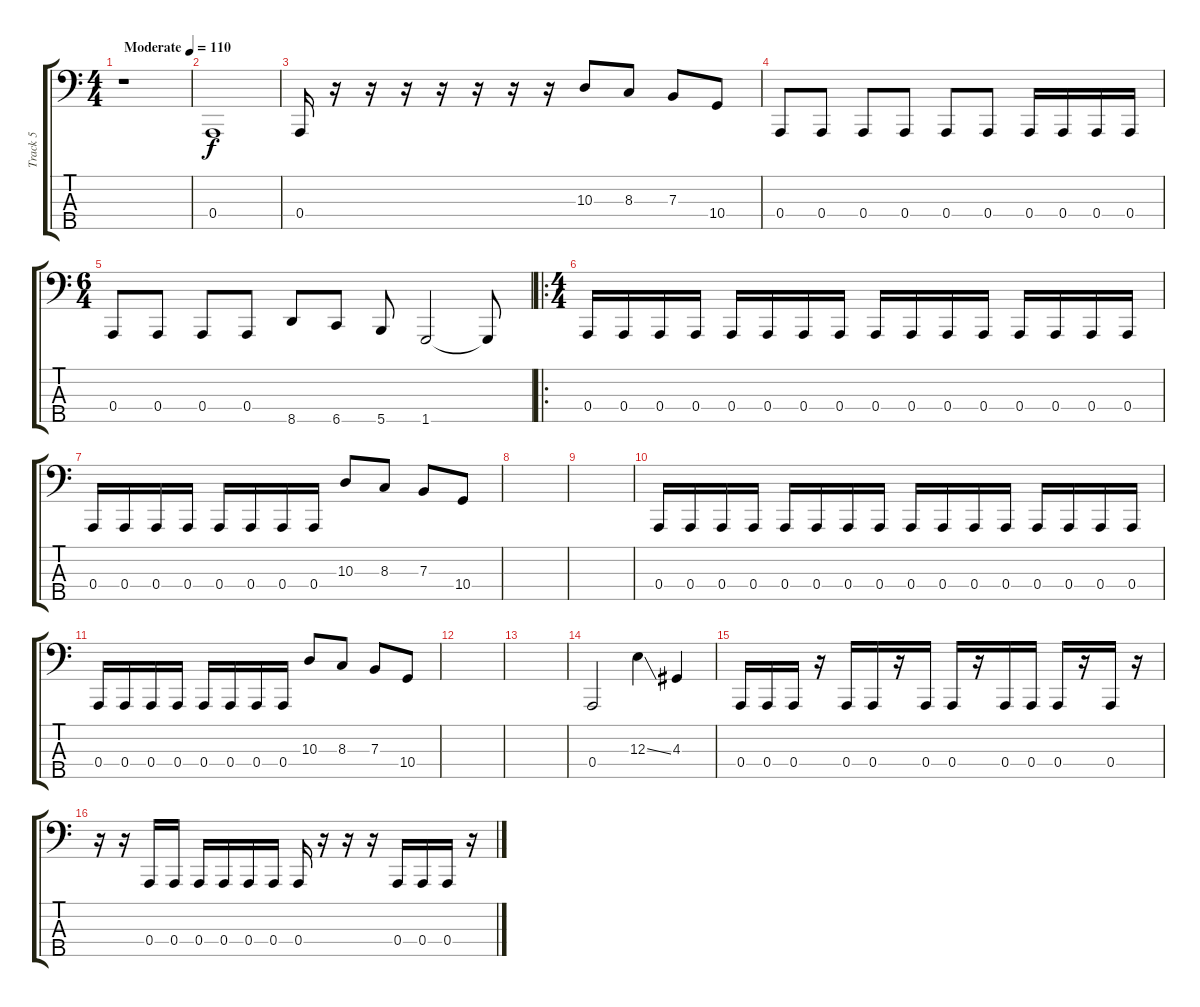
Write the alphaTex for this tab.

\track ("Track 5" "Track 5") {mute instrument electricbassfinger}
\staff {score tabs}
\tuning (D2 A1 E1 A0 Gb0) {hide}
\ts (4 4)
\tempo (110 "Moderate")
\clef f4
\ks c
r.1{dy f instrument electricbassfinger} |
0.4.1 |
0.4.16 r.16 r.16 r.16 r.16 r.16 r.16 r.16 10.3.8 8.3.8 7.3.8 10.4.8 |
0.4.8 0.4.8 0.4.8 0.4.8 0.4.8 0.4.8 0.4.16 0.4.16 0.4.16 0.4.16 |
\ts (6 4)
0.4.8 0.4.8 0.4.8 0.4.8 8.5.8 6.5.8 5.5.8 1.5.2 1.5{t}.8 |
\ro
\ts (4 4)
0.4.16 0.4.16 0.4.16 0.4.16 0.4.16 0.4.16 0.4.16 0.4.16 0.4.16 0.4.16 0.4.16 0.4.16 0.4.16 0.4.16 0.4.16 0.4.16 |
0.4.16 0.4.16 0.4.16 0.4.16 0.4.16 0.4.16 0.4.16 0.4.16 10.3.8 8.3.8 7.3.8 10.4.8 |
|
|
0.4.16 0.4.16 0.4.16 0.4.16 0.4.16 0.4.16 0.4.16 0.4.16 0.4.16 0.4.16 0.4.16 0.4.16 0.4.16 0.4.16 0.4.16 0.4.16 |
0.4.16 0.4.16 0.4.16 0.4.16 0.4.16 0.4.16 0.4.16 0.4.16 10.3.8 8.3.8 7.3.8 10.4.8 |
|
|
0.4.2 12.3{ss}.4 4.3.4 |
0.4.16 0.4.16 0.4.16 r.16 0.4.16 0.4.16 r.16 0.4.16 0.4.16 r.16 0.4.16 0.4.16 0.4.16 r.16 0.4.16 r.16 |
r.16 r.16 0.4.16 0.4.16 0.4.16 0.4.16 0.4.16 0.4.16 0.4.16 r.16 r.16 r.16 0.4.16 0.4.16 0.4.16 r.16
